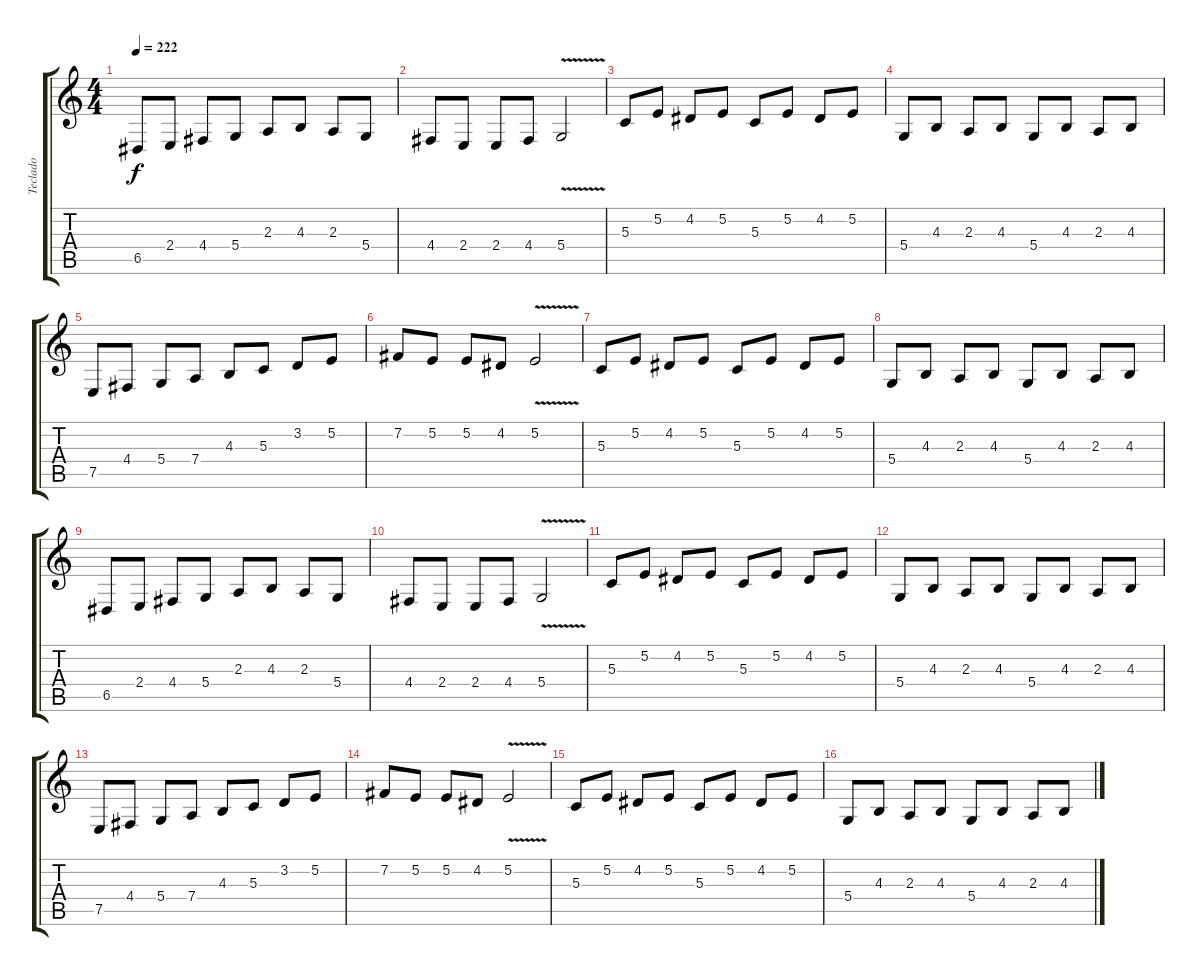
\track ("Teclado" "Teclado") {instrument harpsichord}
\staff {score tabs}
\tuning (E4 B3 G3 D3 A2 E2) {hide}
\ts (4 4)
\tempo 222
\clef g2
\ks c
6.5.8{dy f} 2.4.8 4.4.8 5.4.8 2.3.8 4.3.8 2.3.8 5.4.8 |
4.4.8 2.4.8 2.4.8 4.4.8 5.4{v}.2 |
5.3.8 5.2.8 4.2.8 5.2.8 5.3.8 5.2.8 4.2.8 5.2.8 |
5.4.8 4.3.8 2.3.8 4.3.8 5.4.8 4.3.8 2.3.8 4.3.8 |
7.5.8 4.4.8 5.4.8 7.4.8 4.3.8 5.3.8 3.2.8 5.2.8 |
7.2.8 5.2.8 5.2.8 4.2.8 5.2{v}.2 |
5.3.8 5.2.8 4.2.8 5.2.8 5.3.8 5.2.8 4.2.8 5.2.8 |
5.4.8 4.3.8 2.3.8 4.3.8 5.4.8 4.3.8 2.3.8 4.3.8 |
6.5.8 2.4.8 4.4.8 5.4.8 2.3.8 4.3.8 2.3.8 5.4.8 |
4.4.8 2.4.8 2.4.8 4.4.8 5.4{v}.2 |
5.3.8 5.2.8 4.2.8 5.2.8 5.3.8 5.2.8 4.2.8 5.2.8 |
5.4.8 4.3.8 2.3.8 4.3.8 5.4.8 4.3.8 2.3.8 4.3.8 |
7.5.8 4.4.8 5.4.8 7.4.8 4.3.8 5.3.8 3.2.8 5.2.8 |
7.2.8 5.2.8 5.2.8 4.2.8 5.2{v}.2 |
5.3.8 5.2.8 4.2.8 5.2.8 5.3.8 5.2.8 4.2.8 5.2.8 |
5.4.8 4.3.8 2.3.8 4.3.8 5.4.8 4.3.8 2.3.8 4.3.8
